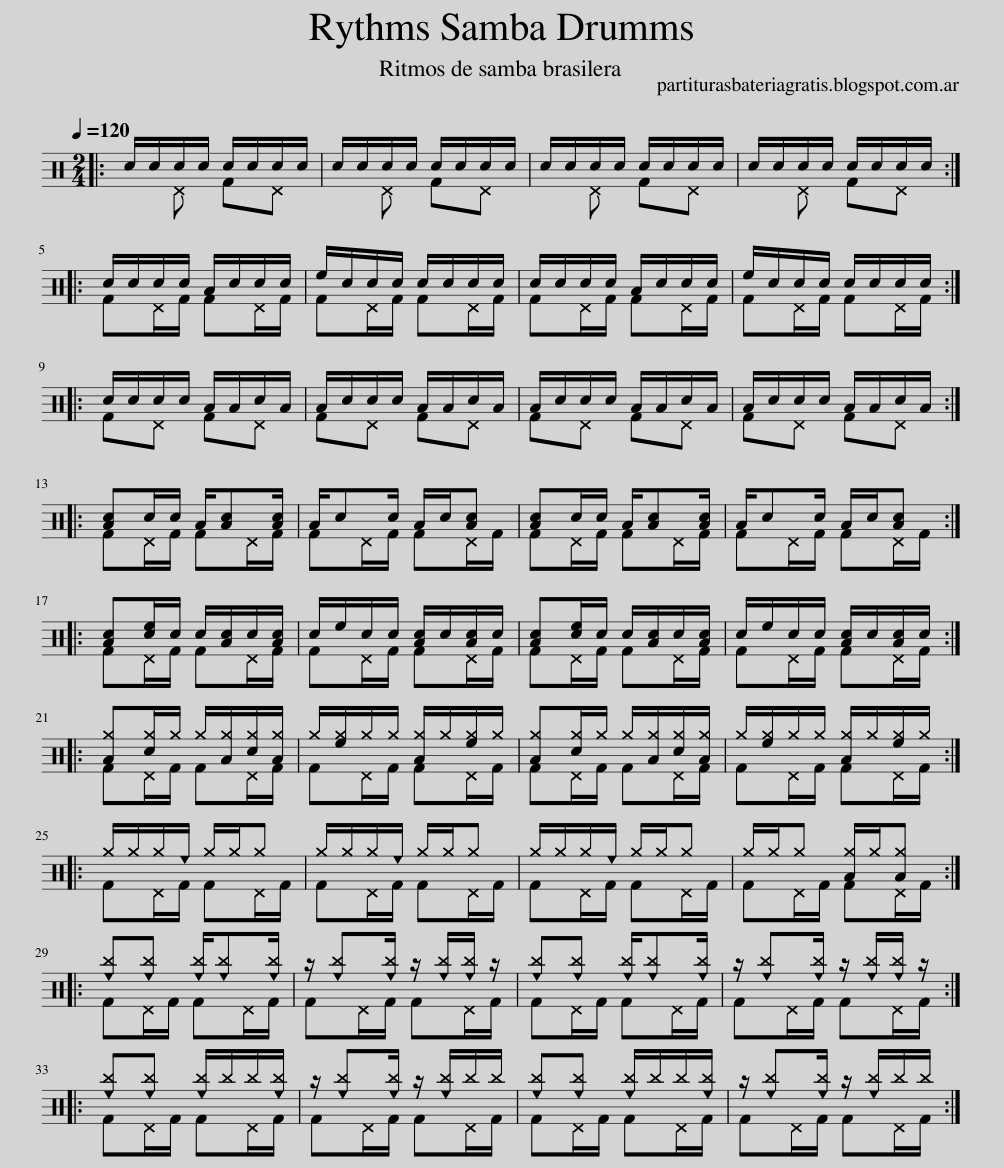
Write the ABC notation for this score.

X:1
%%score ( 1 2 )
L:1/8
Q:1/4=120
M:2/4
I:linebreak $
K:C
V:1 perc
K:none
V:2 perc
K:none
V:1
|: c/c/c/c/ c/c/c/c/ | c/c/c/c/ c/c/c/c/ | c/c/c/c/ c/c/c/c/ | c/c/c/c/ c/c/c/c/ ::$ c/c/c/c/ A/c/c/c/ | %5
 e/c/c/c/ c/c/c/c/ | c/c/c/c/ A/c/c/c/ | e/c/c/c/ c/c/c/c/ ::$ c/c/c/c/ A/A/c/A/ | A/c/c/c/ A/A/c/A/ | %10
 A/c/c/c/ A/A/c/A/ | A/c/c/c/ A/A/c/A/ ::$ [Ac]c/c/ A/[Ac][Ac]/ | A/cc/ A/c/[Ac] | [Ac]c/c/ A/[Ac][Ac]/ | %15
 A/cc/ A/c/[Ac] ::$ [Ac][ce]/c/ c/[Ac]/c/[Ac]/ | c/e/c/c/ [Ac]/c/[Ac]/c/ | [Ac][ce]/c/ c/[Ac]/c/[Ac]/ | c/e/c/c/ [Ac]/c/[Ac]/c/ ::$ %20
 [A^g][c^g]/^g/ ^g/[A^g]/[c^g]/[A^g]/ | ^g/[e^g]/^g/^g/ [A^g]/^g/[e^g]/^g/ | [A^g][c^g]/^g/ ^g/[A^g]/[c^g]/[A^g]/ | ^g/[e^g]/^g/^g/ [A^g]/^g/[e^g]/^g/ ::$ ^g/^g/^g/e/ ^g/^g/^g | %25
 ^g/^g/^g/e/ ^g/^g/^g | ^g/^g/^g/e/ ^g/^g/^g | ^g/^g/^g [A^g]/^g/[A^g] ::$ [e^b][e^b] [e^b]/[e^b][e^b]/ | z/ [e^b][e^b]/ z/ [e^b]/[e^b]/ z/ | %30
 [e^b][e^b] [e^b]/[e^b][e^b]/ | z/ [e^b][e^b]/ z/ [e^b]/[e^b]/ z/ ::$ [e^b][e^b] [e^b]/^b/^b/[e^b]/ | z/ [e^b][e^b]/ z/ [e^b]/^b/^b/ | [e^b][e^b] [e^b]/^b/^b/[e^b]/ | %35
 z/ [e^b][e^b]/ z/ [e^b]/^b/^b/ :| %36
V:2
|: x ^D F^D | x ^D F^D | x ^D F^D | x ^D F^D ::$ F^D/F/ F^D/F/ | %5
 F^D/F/ F^D/F/ | F^D/F/ F^D/F/ | F^D/F/ F^D/F/ ::$ F^D F^D | F^D F^D | %10
 F^D F^D | F^D F^D ::$ F^D/F/ F^D/F/ | F^D/F/ F^D/F/ | F^D/F/ F^D/F/ | %15
 F^D/F/ F^D/F/ ::$ F^D/F/ F^D/F/ | F^D/F/ F^D/F/ | F^D/F/ F^D/F/ | F^D/F/ F^D/F/ ::$ %20
 F^D/F/ F^D/F/ | F^D/F/ F^D/F/ | F^D/F/ F^D/F/ | F^D/F/ F^D/F/ ::$ F^D/F/ F^D/F/ | %25
 F^D/F/ F^D/F/ | F^D/F/ F^D/F/ | F^D/F/ F^D/F/ ::$ F^D/F/ F^D/F/ | F^D/F/ F^D/F/ | %30
 F^D/F/ F^D/F/ | F^D/F/ F^D/F/ ::$ F^D/F/ F^D/F/ | F^D/F/ F^D/F/ | F^D/F/ F^D/F/ | %35
 F^D/F/ F^D/F/ :| %36
